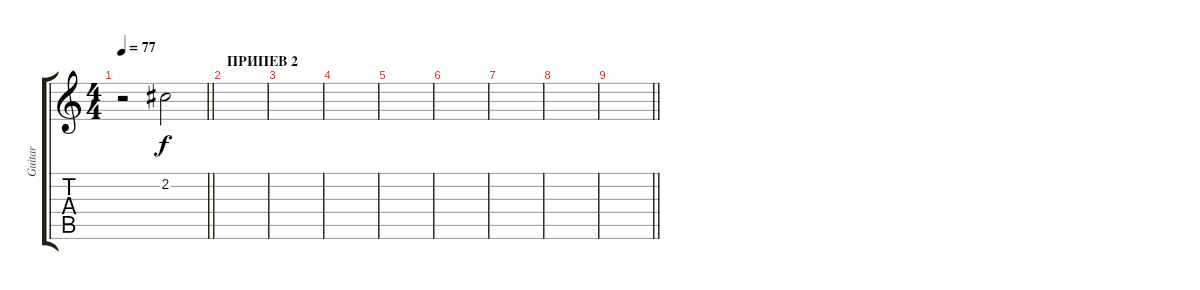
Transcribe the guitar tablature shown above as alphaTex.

\track ("Guitar" "Guitar") {instrument acousticguitarsteel}
\staff {score tabs}
\tuning (E4 B3 G3 D3 A2 E2) {hide}
\ts (4 4)
\tempo 77
\clef g2
\barLineRight lightlight
\ks c
r.2{dy f} 2.2.2 |
\section ("" "ПРИПЕВ 2")
|
|
|
|
|
|
|
\barLineRight lightlight
